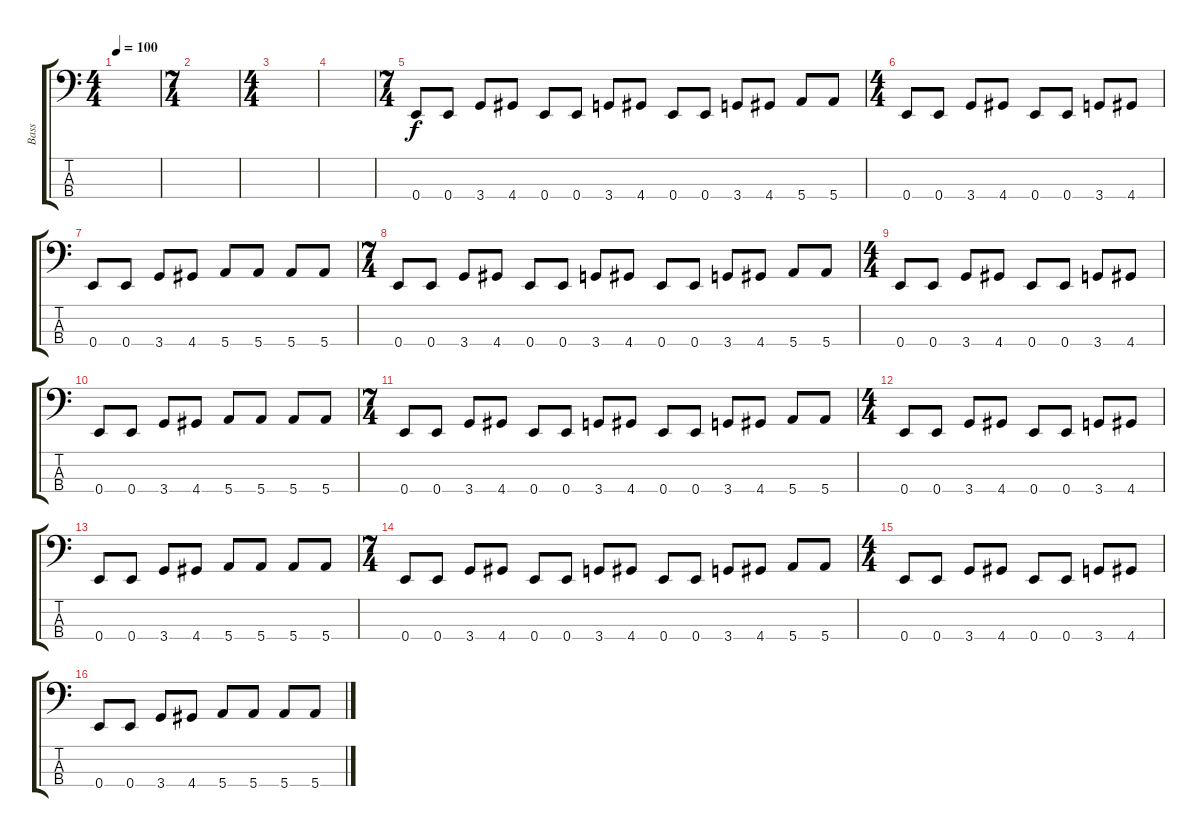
\track ("Bass" "Bass") {instrument electricbassfinger}
\staff {score tabs}
\tuning (G2 D2 A1 E1) {hide}
\ts (4 4)
\tempo 100
\clef f4
\ks c
|
\ts (7 4)
|
\ts (4 4)
|
|
\ts (7 4)
0.4.8 0.4.8 3.4.8 4.4.8 0.4.8 0.4.8 3.4.8 4.4.8 0.4.8 0.4.8 3.4.8 4.4.8 5.4.8 5.4.8 |
\ts (4 4)
0.4.8 0.4.8 3.4.8 4.4.8 0.4.8 0.4.8 3.4.8 4.4.8 |
0.4.8 0.4.8 3.4.8 4.4.8 5.4.8 5.4.8 5.4.8 5.4.8 |
\ts (7 4)
0.4.8 0.4.8 3.4.8 4.4.8 0.4.8 0.4.8 3.4.8 4.4.8 0.4.8 0.4.8 3.4.8 4.4.8 5.4.8 5.4.8 |
\ts (4 4)
0.4.8 0.4.8 3.4.8 4.4.8 0.4.8 0.4.8 3.4.8 4.4.8 |
0.4.8 0.4.8 3.4.8 4.4.8 5.4.8 5.4.8 5.4.8 5.4.8 |
\ts (7 4)
0.4.8 0.4.8 3.4.8 4.4.8 0.4.8 0.4.8 3.4.8 4.4.8 0.4.8 0.4.8 3.4.8 4.4.8 5.4.8 5.4.8 |
\ts (4 4)
0.4.8 0.4.8 3.4.8 4.4.8 0.4.8 0.4.8 3.4.8 4.4.8 |
0.4.8 0.4.8 3.4.8 4.4.8 5.4.8 5.4.8 5.4.8 5.4.8 |
\ts (7 4)
0.4.8 0.4.8 3.4.8 4.4.8 0.4.8 0.4.8 3.4.8 4.4.8 0.4.8 0.4.8 3.4.8 4.4.8 5.4.8 5.4.8 |
\ts (4 4)
0.4.8 0.4.8 3.4.8 4.4.8 0.4.8 0.4.8 3.4.8 4.4.8 |
0.4.8 0.4.8 3.4.8 4.4.8 5.4.8 5.4.8 5.4.8 5.4.8
